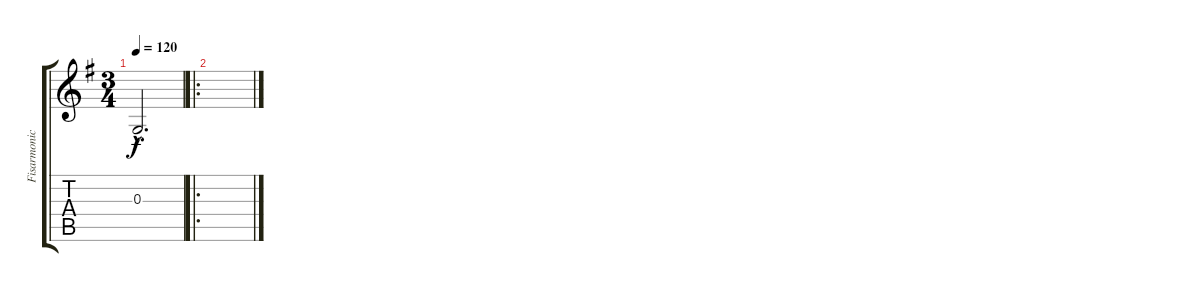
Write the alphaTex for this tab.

\track ("Fisarmonica" "Fisarmonic") {instrument panflute}
\staff {score tabs}
\tuning (E4 B3 G3 D3 A2 E2) {hide}
\ts (3 4)
\tempo 120
\clef g2
\ks g
0.3{hac t}.2{d dy f} |
\ro
